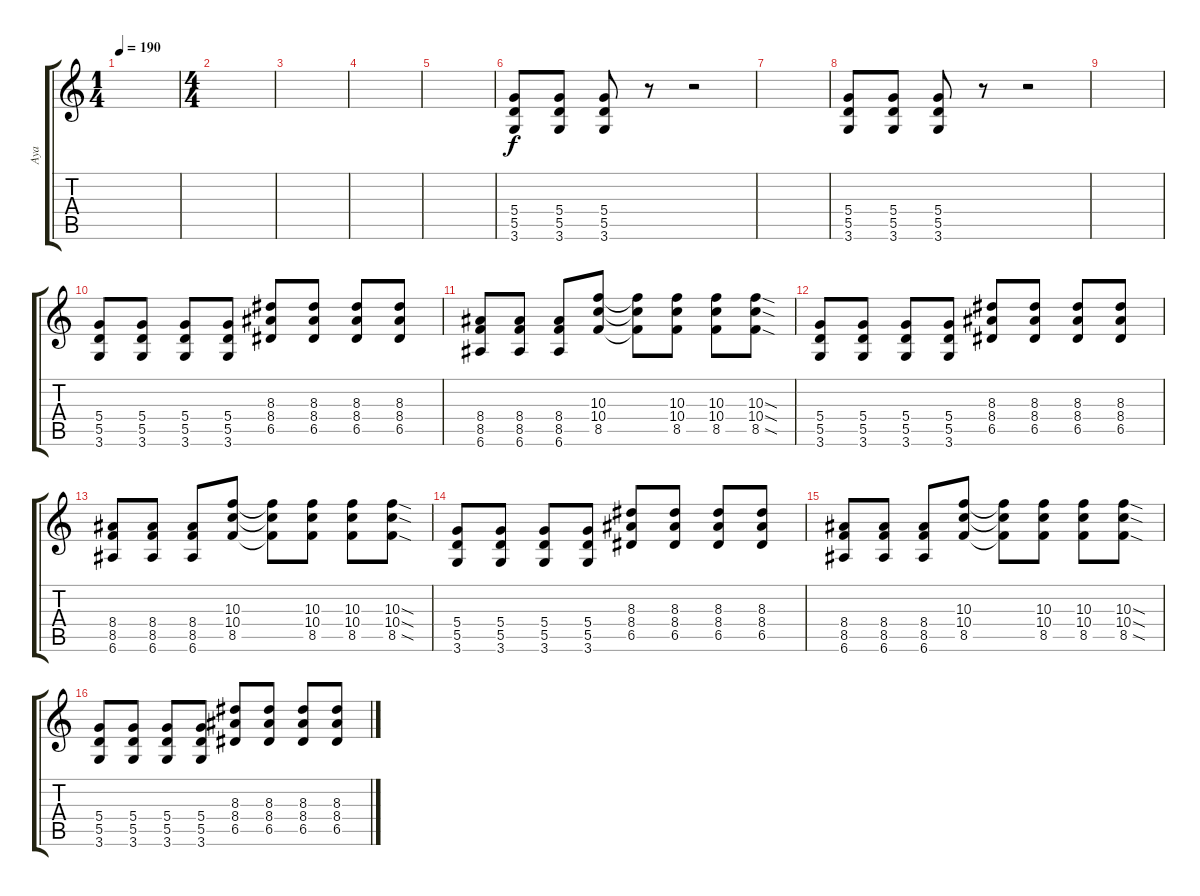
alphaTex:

\track ("Aya" "Aya") {instrument distortionguitar}
\staff {score tabs}
\tuning (E4 B3 G3 D3 A2 E2) {hide}
\ts (1 4)
\tempo 190
\clef g2
\ks c
|
\ts (4 4)
|
|
|
|
(5.4 5.5 3.6).8 (5.4 5.5 3.6).8 (5.4 5.5 3.6).8 r.8 r.2 |
|
(5.4 5.5 3.6).8 (5.4 5.5 3.6).8 (5.4 5.5 3.6).8 r.8 r.2 |
|
(5.4 5.5 3.6).8 (5.4 5.5 3.6).8 (5.4 5.5 3.6).8 (5.4 5.5 3.6).8 (8.3 8.4 6.5).8 (8.3 8.4 6.5).8 (8.3 8.4 6.5).8 (8.3 8.4 6.5).8 |
(8.4 8.5 6.6).8 (8.4 8.5 6.6).8 (8.4 8.5 6.6).8 (10.3 10.4 8.5).8 (10.3{t} 10.4{t} 8.5{t}).8 (10.3 10.4 8.5).8 (10.3 10.4 8.5).8 (10.3{sod} 10.4{sod} 8.5{sod}).8 |
(5.4 5.5 3.6).8 (5.4 5.5 3.6).8 (5.4 5.5 3.6).8 (5.4 5.5 3.6).8 (8.3 8.4 6.5).8 (8.3 8.4 6.5).8 (8.3 8.4 6.5).8 (8.3 8.4 6.5).8 |
(8.4 8.5 6.6).8 (8.4 8.5 6.6).8 (8.4 8.5 6.6).8 (10.3 10.4 8.5).8 (10.3{t} 10.4{t} 8.5{t}).8 (10.3 10.4 8.5).8 (10.3 10.4 8.5).8 (10.3{sod} 10.4{sod} 8.5{sod}).8 |
(5.4 5.5 3.6).8 (5.4 5.5 3.6).8 (5.4 5.5 3.6).8 (5.4 5.5 3.6).8 (8.3 8.4 6.5).8 (8.3 8.4 6.5).8 (8.3 8.4 6.5).8 (8.3 8.4 6.5).8 |
(8.4 8.5 6.6).8 (8.4 8.5 6.6).8 (8.4 8.5 6.6).8 (10.3 10.4 8.5).8 (10.3{t} 10.4{t} 8.5{t}).8 (10.3 10.4 8.5).8 (10.3 10.4 8.5).8 (10.3{sod} 10.4{sod} 8.5{sod}).8 |
(5.4 5.5 3.6).8 (5.4 5.5 3.6).8 (5.4 5.5 3.6).8 (5.4 5.5 3.6).8 (8.3 8.4 6.5).8 (8.3 8.4 6.5).8 (8.3 8.4 6.5).8 (8.3 8.4 6.5).8
